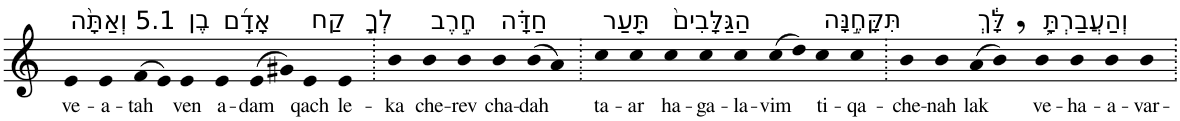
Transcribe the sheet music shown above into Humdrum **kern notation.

**kern	**text
*part1	*part1
*staff1	*staff1
*I"Piano	*
*I'Pno	*
*clefG2	*
*k[]	*
=1	=1
!LO:TX:a:t=5.1 וְאַתָּ֨ה	!
!	!LO:LY:b
4e	ve-
!	!LO:LY:b
4e	-a-
!	!LO:LY:b
(>8f	-tah
8e)	.
!LO:TX:a:t=בֶן	!
!	!LO:LY:b
4e	ven
!LO:TX:a:t=אָדָ֜ם	!
!	!LO:LY:b
4e	a-
!	!LO:LY:b
(>8e	-dam
8g#X)	.
!LO:TX:a:t=קַח	!
!	!LO:LY:b
4e	qach
!LO:TX:a:t=לְךָ֣	!
!	!LO:LY:b
4e	le-
=2.	=2.
!	!LO:LY:b
4b	-ka
!LO:TX:a:t=חֶ֣רֶב	!
!	!LO:LY:b
4b	che-
!	!LO:LY:b
4b	-rev
!LO:TX:a:t=חַדָּ֗ה	!
!	!LO:LY:b
4b	cha-
!	!LO:LY:b
(>8b	-dah
8a)	.
=3.	=3.
!LO:TX:a:t=תַּ֤עַר	!
!	!LO:LY:b
4cc	ta-
!	!LO:LY:b
4cc	-ar
!LO:TX:a:t=הַגַּלָּבִים֙	!
!	!LO:LY:b
4cc	ha-
!	!LO:LY:b
4cc	-ga-
!	!LO:LY:b
4cc	-la-
!	!LO:LY:b
(>8cc	-vim
8dd)	.
!LO:TX:a:t=תִּקָּחֶ֣נָּה	!
!	!LO:LY:b
4cc	ti-
!	!LO:LY:b
4cc	-qa-
=4.	=4.
!	!LO:LY:b
4b	-che-
!	!LO:LY:b
4b	-nah
!LO:TX:a:t=לָּ֔ךְ	!
!	!LO:LY:b
(>8a	lak
8b,)	.
!LO:TX:a:t=וְהַעֲבַרְתָּ֥	!
!	!LO:LY:b
4b	ve-
!	!LO:LY:b
4b	-ha-
!	!LO:LY:b
4b	-a-
!	!LO:LY:b
4b	-var-
=.	=.
*-	*-
